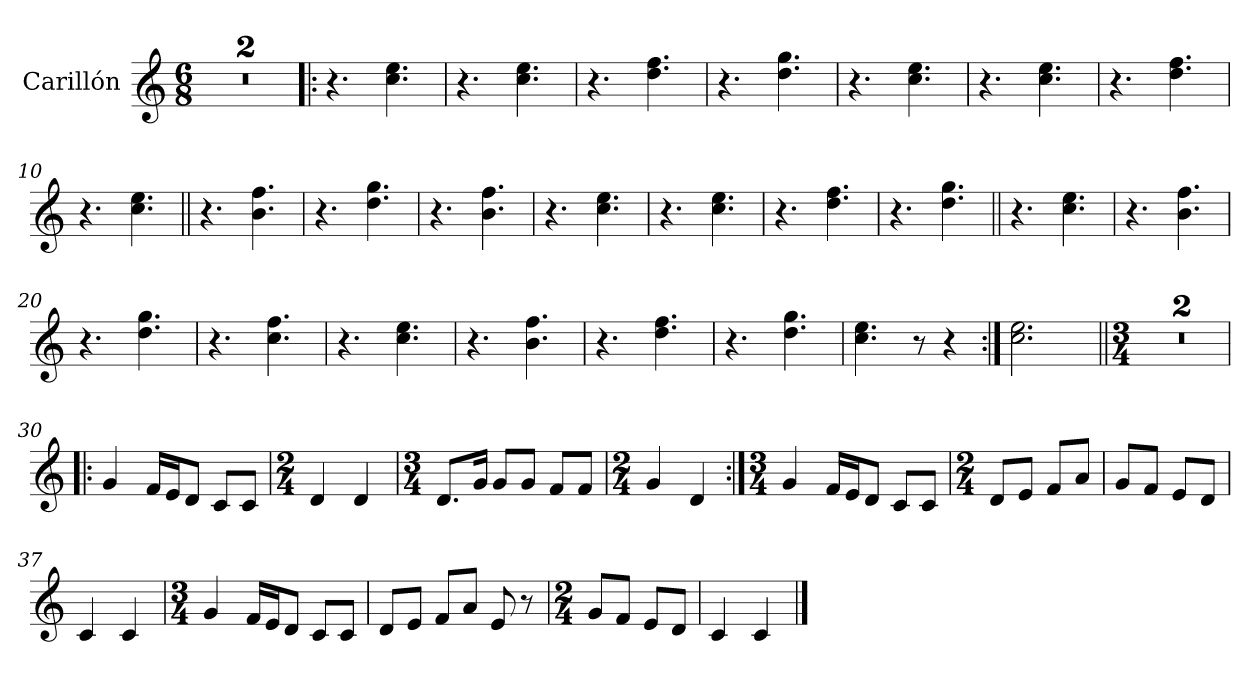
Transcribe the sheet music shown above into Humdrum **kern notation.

**kern
*part1
*staff1
*I"Carillón
*I'C.
*clefG2
*ITrd-14c-24
*k[]
*M6/8
=1
2.r
=2
2.r
=3!|:
4.r
4.cccc\ 4.eeee\
=4
4.r
4.cccc\ 4.eeee\
=5
4.r
4.dddd\ 4.ffff\
=6
4.r
4.dddd\ 4.gggg\
=7
4.r
4.cccc\ 4.eeee\
=8
4.r
4.cccc\ 4.eeee\
=9
4.r
4.dddd\ 4.ffff\
=10
4.r
4.cccc\ 4.eeee\
=11||
4.r
4.bbb\ 4.ffff\
=12
4.r
4.dddd\ 4.gggg\
=13
4.r
4.bbb\ 4.ffff\
!!LO:LB:g=z
=14
4.r
4.cccc\ 4.eeee\
=15
4.r
4.cccc\ 4.eeee\
=16
4.r
4.dddd\ 4.ffff\
=17
4.r
4.dddd\ 4.gggg\
=18||
4.r
4.cccc\ 4.eeee\
=19
4.r
4.bbb\ 4.ffff\
=20
4.r
4.dddd\ 4.gggg\
=21
4.r
4.cccc\ 4.ffff\
=22
4.r
4.cccc\ 4.eeee\
=23
4.r
4.bbb\ 4.ffff\
=24
4.r
4.dddd\ 4.ffff\
=25
4.r
4.dddd\ 4.gggg\
!!LO:LB:g=z
=26
4.cccc\ 4.eeee\
8r
4r
=27:|!
2.cccc\ 2.eeee\
=28||
*M3/4
2.r
=29
2.r
=30!|:
4ggg/
16fff/LL
16eee/J
8ddd/J
8ccc/L
8ccc/J
=31
*M2/4
4ddd/
4ddd/
=32
*M3/4
8.ddd/L
16ggg/Jk
8ggg/L
8ggg/J
8fff/L
8fff/J
=33
*M2/4
4ggg/
4ddd/
=34:|!
*M3/4
4ggg/
16fff/LL
16eee/J
8ddd/J
8ccc/L
8ccc/J
!!LO:LB:g=z
=35
*M2/4
8ddd/L
8eee/J
8fff/L
8aaa/J
=36
8ggg/L
8fff/J
8eee/L
8ddd/J
=37
4ccc/
4ccc/
=38
*M3/4
4ggg/
16fff/LL
16eee/J
8ddd/J
8ccc/L
8ccc/J
=39
8ddd/L
8eee/J
8fff/L
8aaa/J
8eee/
8r
=40
*M2/4
8ggg/L
8fff/J
8eee/L
8ddd/J
=41
4ccc/
4ccc/
==
*-
